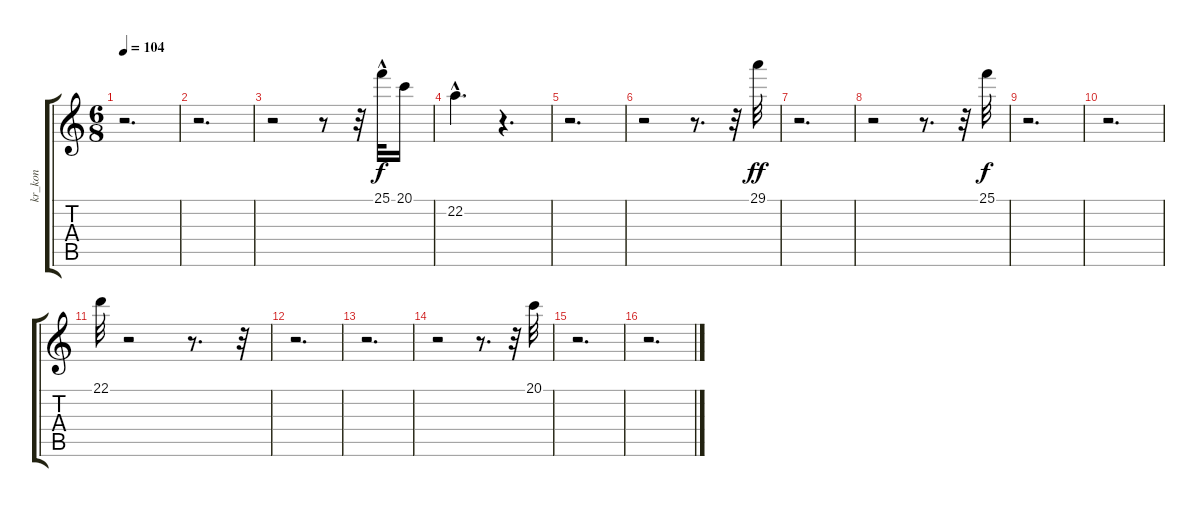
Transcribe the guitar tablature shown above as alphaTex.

\track ("kr_kon" "kr_kon") {instrument vibraphone}
\staff {score tabs}
\tuning (E4 B3 G3 D3 A2 E2) {hide}
\ts (6 8)
\tempo 104
\clef g2
\ks c
r.2{d dy f instrument vibraphone} |
r.2{d} |
r.2 r.8 r.32 25.1{hac}.32 20.1.16 |
22.2{hac}.4{d} r.4{d} |
r.2{d} |
r.2 r.8{d} r.32 29.1.32{dy ff} |
r.2{d} |
r.2 r.8{d} r.32 25.1.32{dy f} |
r.2{d} |
r.2{d} |
22.1.32 r.2 r.8{d} r.32 |
r.2{d} |
r.2{d} |
r.2 r.8{d} r.32 20.1.32 |
r.2{d} |
r.2{d}
